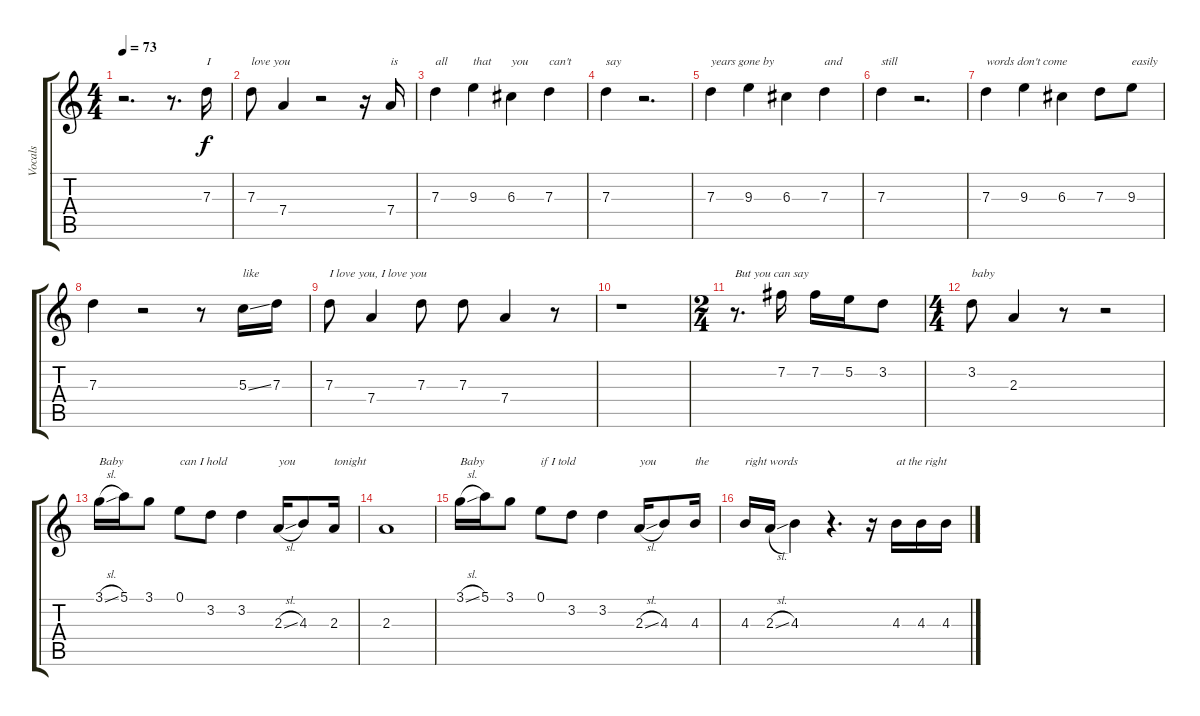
\track ("Vocals" "Vocals") {instrument electricguitarjazz}
\staff {score tabs}
\tuning (E4 B3 G3 D3 A2 E2) {hide}
\ts (4 4)
\tempo 73
\clef g2
\ks c
r.2{d dy f} r.8{d} 7.3.16{txt "I"} |
7.3.8{txt "love you"} 7.4.4 r.2 r.16 7.4.16{txt "is"} |
7.3.4{txt "all"} 9.3.4{txt "that"} 6.3.4{txt "you"} 7.3.4{txt "can't"} |
7.3.4{txt "say"} r.2{d} |
7.3.4{txt "years gone by"} 9.3.4 6.3.4 7.3.4{txt "and"} |
7.3.4{txt "still"} r.2{d} |
7.3.4{txt "words don't come"} 9.3.4 6.3.4 7.3.8 9.3.8{txt "easily"} |
7.3.4 r.2 r.8 5.3{ss}.16{txt "like"} 7.3.16 |
7.3.8{txt "I love you, I love you"} 7.4.4 7.3.8 7.3.8 7.4.4 r.8 |
r.1 |
\ts (2 4)
r.8{d txt "But you can say"} 7.2.16 7.2.16 5.2.16 3.2.8 |
\ts (4 4)
3.2.8{txt "baby"} 2.3.4 r.8 r.2 |
3.1{sl}.16{txt "Baby"} 5.1.16 3.1.8 0.1.8{txt "can I hold"} 3.2.8 3.2.4 2.3{sl}.16{txt "you"} 4.3.8 2.3.16{txt "tonight"} |
2.3.1 |
3.1{sl}.16{txt "Baby"} 5.1.16 3.1.8 0.1.8{txt "if I told"} 3.2.8 3.2.4 2.3{sl}.16{txt "you"} 4.3.8 4.3.16{txt "the"} |
4.3.16{txt "right words"} 2.3{sl}.16 4.3.4 r.4{d} r.16 4.3.16{txt "at the right"} 4.3.16 4.3.16
